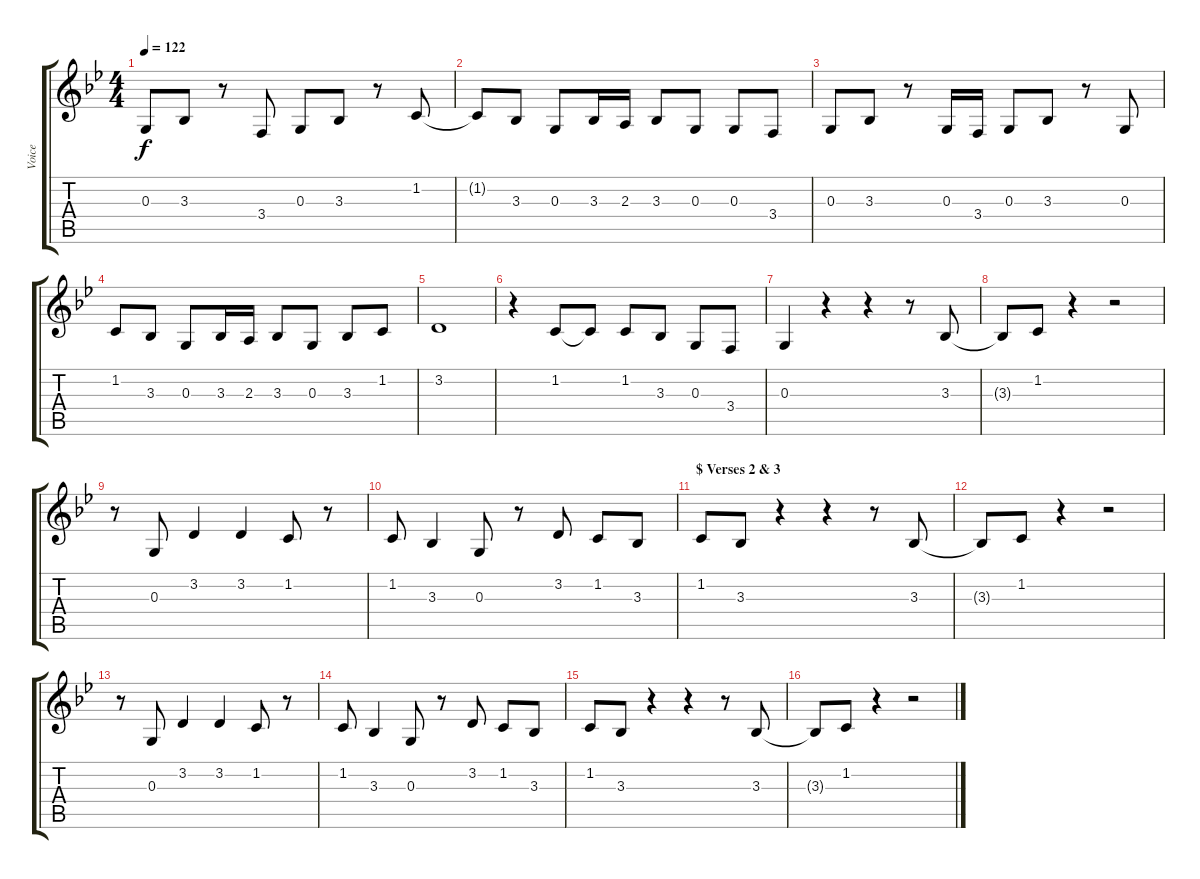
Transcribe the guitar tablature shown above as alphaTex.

\track ("Voice" "Voice") {instrument harmonica}
\staff {score tabs}
\tuning (E4 B3 G3 D3 A2 E2) {hide}
\ts (4 4)
\tempo 122
\clef g2
\ks bb
0.3.8{dy f} 3.3.8 r.8 3.4.8 0.3.8 3.3.8 r.8 1.2.8 |
1.2{t}.8 3.3.8 0.3.8 3.3.16 2.3.16 3.3.8 0.3.8 0.3.8 3.4.8 |
0.3.8 3.3.8 r.8 0.3.16 3.4.16 0.3.8 3.3.8 r.8 0.3.8 |
1.2.8 3.3.8 0.3.8 3.3.16 2.3.16 3.3.8 0.3.8 3.3.8 1.2.8 |
3.2.1 |
r.4 1.2.8 1.2{t}.8 1.2.8 3.3.8 0.3.8 3.4.8 |
0.3.4 r.4 r.4 r.8 3.3.8 |
3.3{t}.8 1.2.8 r.4 r.2 |
r.8 0.3.8 3.2.4 3.2.4 1.2.8 r.8 |
1.2.8 3.3.4 0.3.8 r.8 3.2.8 1.2.8 3.3.8 |
\section ("" "$ Verses 2 & 3")
1.2.8 3.3.8 r.4 r.4 r.8 3.3.8 |
3.3{t}.8 1.2.8 r.4 r.2 |
r.8 0.3.8 3.2.4 3.2.4 1.2.8 r.8 |
1.2.8 3.3.4 0.3.8 r.8 3.2.8 1.2.8 3.3.8 |
1.2.8 3.3.8 r.4 r.4 r.8 3.3.8 |
3.3{t}.8 1.2.8 r.4 r.2
